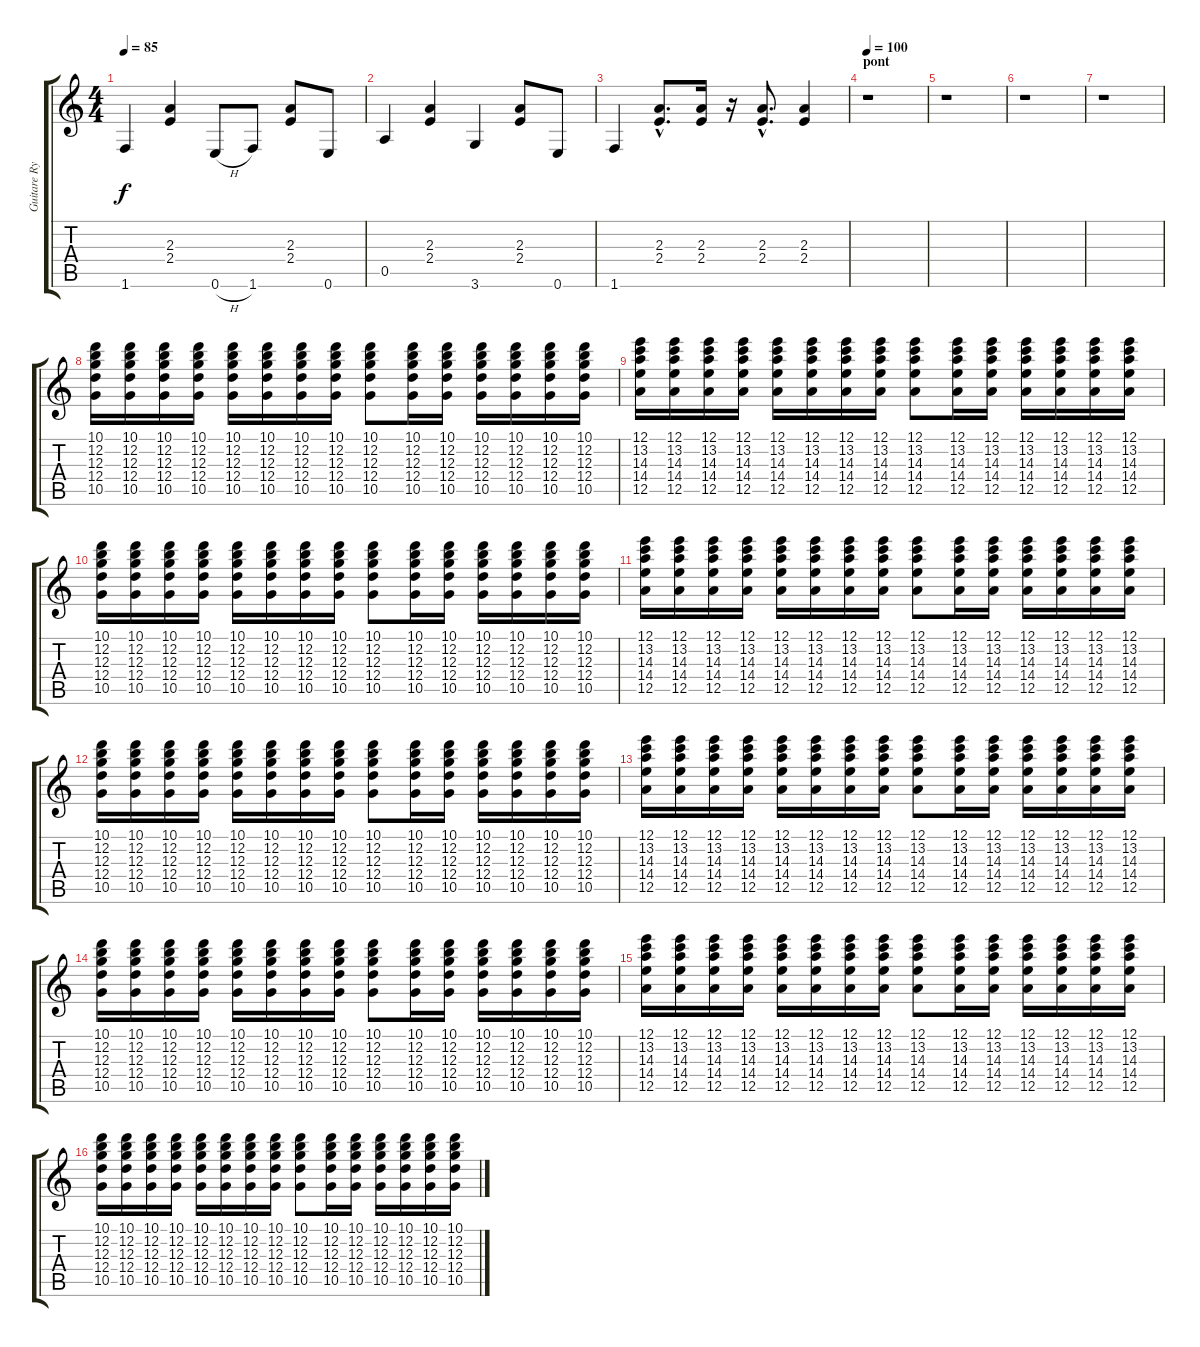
\track ("Guitare Rythmique" "Guitare Ry") {instrument electricguitarclean}
\staff {score tabs}
\tuning (E4 B3 G3 D3 A2 E2) {hide}
\ts (4 4)
\tempo 85
\clef g2
\ks c
1.6.4{dy f} (2.3 2.4).4 0.6{h}.8 1.6.8 (2.3 2.4).8 0.6.8 |
0.5.4 (2.3 2.4).4 3.6.4 (2.3 2.4).8 0.6.8 |
1.6.4 (2.3{hac} 2.4{hac}).8{d} (2.3 2.4).16 r.16 (2.3{hac} 2.4{hac}).8{d} (2.3 2.4).4 |
\section ("" "pont")
\tempo 100
r.1 |
r.1 |
r.1 |
r.1 |
(10.1 12.2 12.3 12.4 10.5).16 (10.1 12.2 12.3 12.4 10.5).16 (10.1 12.2 12.3 12.4 10.5).16 (10.1 12.2 12.3 12.4 10.5).16 (10.1 12.2 12.3 12.4 10.5).16 (10.1 12.2 12.3 12.4 10.5).16 (10.1 12.2 12.3 12.4 10.5).16 (10.1 12.2 12.3 12.4 10.5).16 (10.1 12.2 12.3 12.4 10.5).8 (10.1 12.2 12.3 12.4 10.5).16 (10.1 12.2 12.3 12.4 10.5).16 (10.1 12.2 12.3 12.4 10.5).16 (10.1 12.2 12.3 12.4 10.5).16 (10.1 12.2 12.3 12.4 10.5).16 (10.1 12.2 12.3 12.4 10.5).16 |
(12.1 13.2 14.3 14.4 12.5).16 (12.1 13.2 14.3 14.4 12.5).16 (12.1 13.2 14.3 14.4 12.5).16 (12.1 13.2 14.3 14.4 12.5).16 (12.1 13.2 14.3 14.4 12.5).16 (12.1 13.2 14.3 14.4 12.5).16 (12.1 13.2 14.3 14.4 12.5).16 (12.1 13.2 14.3 14.4 12.5).16 (12.1 13.2 14.3 14.4 12.5).8 (12.1 13.2 14.3 14.4 12.5).16 (12.1 13.2 14.3 14.4 12.5).16 (12.1 13.2 14.3 14.4 12.5).16 (12.1 13.2 14.3 14.4 12.5).16 (12.1 13.2 14.3 14.4 12.5).16 (12.1 13.2 14.3 14.4 12.5).16 |
(10.1 12.2 12.3 12.4 10.5).16 (10.1 12.2 12.3 12.4 10.5).16 (10.1 12.2 12.3 12.4 10.5).16 (10.1 12.2 12.3 12.4 10.5).16 (10.1 12.2 12.3 12.4 10.5).16 (10.1 12.2 12.3 12.4 10.5).16 (10.1 12.2 12.3 12.4 10.5).16 (10.1 12.2 12.3 12.4 10.5).16 (10.1 12.2 12.3 12.4 10.5).8 (10.1 12.2 12.3 12.4 10.5).16 (10.1 12.2 12.3 12.4 10.5).16 (10.1 12.2 12.3 12.4 10.5).16 (10.1 12.2 12.3 12.4 10.5).16 (10.1 12.2 12.3 12.4 10.5).16 (10.1 12.2 12.3 12.4 10.5).16 |
(12.1 13.2 14.3 14.4 12.5).16 (12.1 13.2 14.3 14.4 12.5).16 (12.1 13.2 14.3 14.4 12.5).16 (12.1 13.2 14.3 14.4 12.5).16 (12.1 13.2 14.3 14.4 12.5).16 (12.1 13.2 14.3 14.4 12.5).16 (12.1 13.2 14.3 14.4 12.5).16 (12.1 13.2 14.3 14.4 12.5).16 (12.1 13.2 14.3 14.4 12.5).8 (12.1 13.2 14.3 14.4 12.5).16 (12.1 13.2 14.3 14.4 12.5).16 (12.1 13.2 14.3 14.4 12.5).16 (12.1 13.2 14.3 14.4 12.5).16 (12.1 13.2 14.3 14.4 12.5).16 (12.1 13.2 14.3 14.4 12.5).16 |
(10.1 12.2 12.3 12.4 10.5).16 (10.1 12.2 12.3 12.4 10.5).16 (10.1 12.2 12.3 12.4 10.5).16 (10.1 12.2 12.3 12.4 10.5).16 (10.1 12.2 12.3 12.4 10.5).16 (10.1 12.2 12.3 12.4 10.5).16 (10.1 12.2 12.3 12.4 10.5).16 (10.1 12.2 12.3 12.4 10.5).16 (10.1 12.2 12.3 12.4 10.5).8 (10.1 12.2 12.3 12.4 10.5).16 (10.1 12.2 12.3 12.4 10.5).16 (10.1 12.2 12.3 12.4 10.5).16 (10.1 12.2 12.3 12.4 10.5).16 (10.1 12.2 12.3 12.4 10.5).16 (10.1 12.2 12.3 12.4 10.5).16 |
(12.1 13.2 14.3 14.4 12.5).16 (12.1 13.2 14.3 14.4 12.5).16 (12.1 13.2 14.3 14.4 12.5).16 (12.1 13.2 14.3 14.4 12.5).16 (12.1 13.2 14.3 14.4 12.5).16 (12.1 13.2 14.3 14.4 12.5).16 (12.1 13.2 14.3 14.4 12.5).16 (12.1 13.2 14.3 14.4 12.5).16 (12.1 13.2 14.3 14.4 12.5).8 (12.1 13.2 14.3 14.4 12.5).16 (12.1 13.2 14.3 14.4 12.5).16 (12.1 13.2 14.3 14.4 12.5).16 (12.1 13.2 14.3 14.4 12.5).16 (12.1 13.2 14.3 14.4 12.5).16 (12.1 13.2 14.3 14.4 12.5).16 |
(10.1 12.2 12.3 12.4 10.5).16 (10.1 12.2 12.3 12.4 10.5).16 (10.1 12.2 12.3 12.4 10.5).16 (10.1 12.2 12.3 12.4 10.5).16 (10.1 12.2 12.3 12.4 10.5).16 (10.1 12.2 12.3 12.4 10.5).16 (10.1 12.2 12.3 12.4 10.5).16 (10.1 12.2 12.3 12.4 10.5).16 (10.1 12.2 12.3 12.4 10.5).8 (10.1 12.2 12.3 12.4 10.5).16 (10.1 12.2 12.3 12.4 10.5).16 (10.1 12.2 12.3 12.4 10.5).16 (10.1 12.2 12.3 12.4 10.5).16 (10.1 12.2 12.3 12.4 10.5).16 (10.1 12.2 12.3 12.4 10.5).16 |
(12.1 13.2 14.3 14.4 12.5).16 (12.1 13.2 14.3 14.4 12.5).16 (12.1 13.2 14.3 14.4 12.5).16 (12.1 13.2 14.3 14.4 12.5).16 (12.1 13.2 14.3 14.4 12.5).16 (12.1 13.2 14.3 14.4 12.5).16 (12.1 13.2 14.3 14.4 12.5).16 (12.1 13.2 14.3 14.4 12.5).16 (12.1 13.2 14.3 14.4 12.5).8 (12.1 13.2 14.3 14.4 12.5).16 (12.1 13.2 14.3 14.4 12.5).16 (12.1 13.2 14.3 14.4 12.5).16 (12.1 13.2 14.3 14.4 12.5).16 (12.1 13.2 14.3 14.4 12.5).16 (12.1 13.2 14.3 14.4 12.5).16 |
(10.1 12.2 12.3 12.4 10.5).16 (10.1 12.2 12.3 12.4 10.5).16 (10.1 12.2 12.3 12.4 10.5).16 (10.1 12.2 12.3 12.4 10.5).16 (10.1 12.2 12.3 12.4 10.5).16 (10.1 12.2 12.3 12.4 10.5).16 (10.1 12.2 12.3 12.4 10.5).16 (10.1 12.2 12.3 12.4 10.5).16 (10.1 12.2 12.3 12.4 10.5).8 (10.1 12.2 12.3 12.4 10.5).16 (10.1 12.2 12.3 12.4 10.5).16 (10.1 12.2 12.3 12.4 10.5).16 (10.1 12.2 12.3 12.4 10.5).16 (10.1 12.2 12.3 12.4 10.5).16 (10.1 12.2 12.3 12.4 10.5).16
